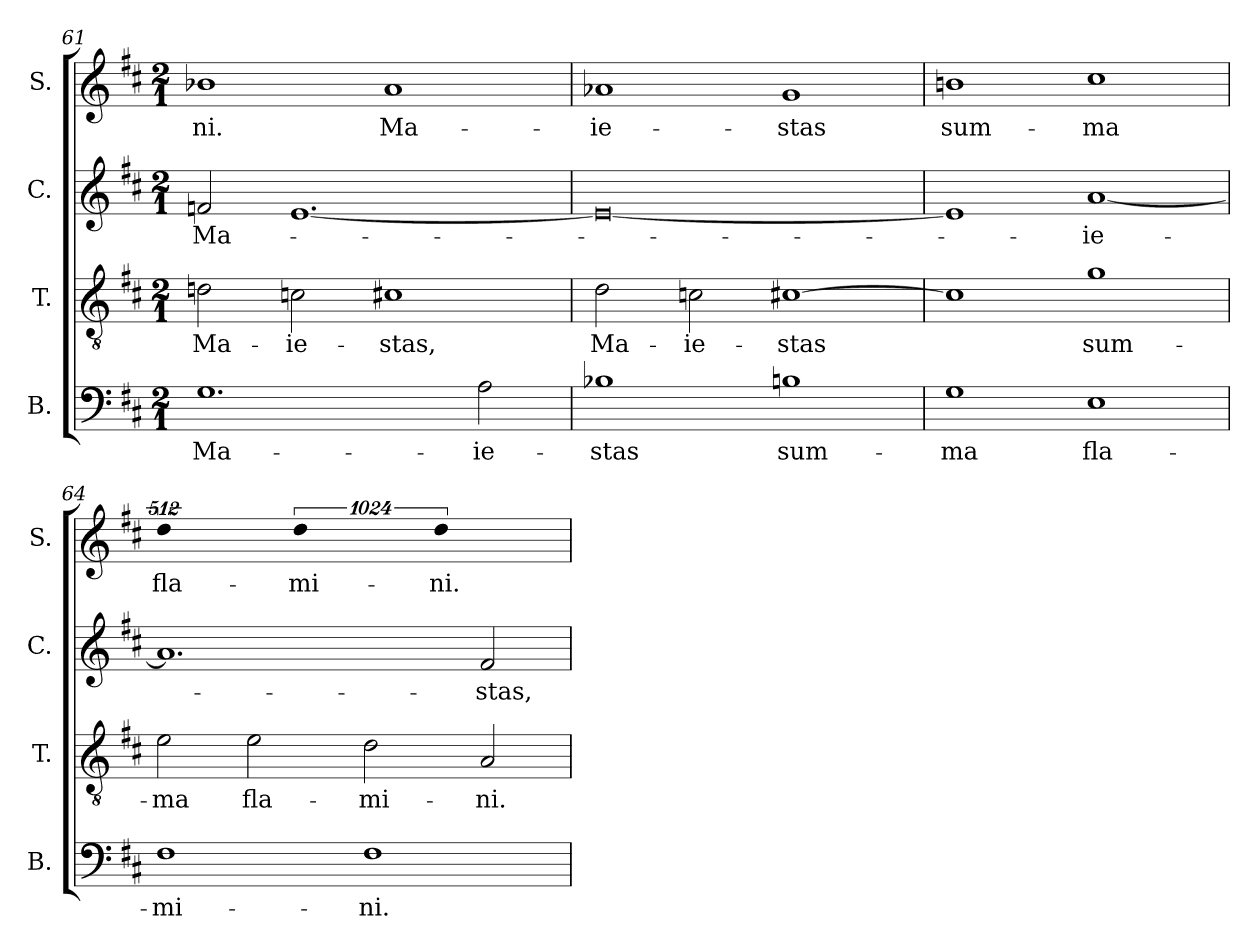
**kern	**text	**kern	**text	**kern	**text	**kern	**text
*part4	*part4	*part3	*part3	*part2	*part2	*part1	*part1
*staff4	*staff4	*staff3	*staff3	*staff2	*staff2	*staff1	*staff1
*I"B.	*	*I"T.	*	*I"C.	*	*I"S.	*
*I'B.	*	*I'T.	*	*I'C.	*	*I'S.	*
!!LO:PB:g=z
*clefF4	*	*clefGv2	*	*clefG2	*	*clefG2	*
*	*	*ITrd7c12	*	*	*	*	*
*k[f#c#]	*	*k[f#c#]	*	*k[f#c#]	*	*k[f#c#]	*
*D:	*	*D:	*	*D:	*	*D:	*
*M2/1	*	*M2/1	*	*M2/1	*	*M2/1	*
=61	=61	=61	=61	=61	=61	=61	=61
!	!LO:LY:b:color=#000000	!	!	!	!	!	!
!	!	!	!LO:LY:b:color=#000000	!	!	!	!
!	!	!	!	!	!LO:LY:b:color=#000000	!	!
!	!	!	!	!	!	!	!LO:LY:b:color=#000000
1.Gi	Ma-	2Dni\	Ma-	2fni/	Ma-	1b-Xi	-ni.
!	!	!	!LO:LY:b:color=#000000	!	!	!	!
.	.	2Cni\	-ie-	[1.ei	.	.	.
!	!	!	!LO:LY:b:color=#000000	!	!	!	!
!	!	!	!	!	!	!	!LO:LY:b:color=#000000
.	.	1C#Xi	-stas,	.	.	1ai	Ma-
!	!LO:LY:b:color=#000000	!	!	!	!	!	!
2Ai\	-ie-	.	.	.	.	.	.
=62	=62	=62	=62	=62	=62	=62	=62
!	!LO:LY:b:color=#000000	!	!	!	!	!	!
!	!	!	!LO:LY:b:color=#000000	!	!	!	!
!	!	!	!	!	!	!	!LO:LY:b:color=#000000
1B-Xi	-stas	2Di\	Ma-	0ei_	.	1a-Xi	-ie-
!	!	!	!LO:LY:b:color=#000000	!	!	!	!
.	.	2Cni\	-ie-	.	.	.	.
!	!LO:LY:b:color=#000000	!	!	!	!	!	!
!	!	!	!LO:LY:b:color=#000000	!	!	!	!
!	!	!	!	!	!	!	!LO:LY:b:color=#000000
1Bni	sum-	[1C#Xi	-stas	.	.	1gi	-stas
!!LO:LB:g=z
=63	=63	=63	=63	=63	=63	=63	=63
!	!LO:LY:b:color=#000000	!	!	!	!	!	!
!	!	!	!	!	!	!	!LO:LY:b:color=#000000
1Gi	-ma	1C#i]	.	1ei]	.	1bni	sum-
!	!LO:LY:b:color=#000000	!	!	!	!	!	!
!	!	!	!LO:LY:b:color=#000000	!	!	!	!
!	!	!	!	!	!LO:LY:b:color=#000000	!	!
!	!	!	!	!	!	!	!LO:LY:b:color=#000000
1Ei	fla-	1Gi	sum-	[1ai	-ie-	1cc#i	-ma
=64	=64	=64	=64	=64	=64	=64	=64
!	!LO:LY:b:color=#000000	!	!	!	!	!	!
!	!	!	!LO:LY:b:color=#000000	!	!	!LO:N:vis=1	!
!	!	!	!	!	!	!	!LO:LY:b:color=#000000
1F#i	-mi-	2Ei\	-ma	1.ai]	.	512%341ddi	fla-
!	!	!	!LO:LY:b:color=#000000	!	!	!	!
.	.	2Ei\	fla-	.	.	.	.
!	!	!	!	!	!	!LO:N:vis=1	!
!	!	!	!	!	!	!	!LO:LY:b:color=#000000
.	.	.	.	.	.	1024%683ddi	-mi-
!	!LO:LY:b:color=#000000	!	!	!	!	!	!
!	!	!	!LO:LY:b:color=#000000	!	!	!	!
1F#i	-ni.	2Di\	-mi-	.	.	.	.
!	!	!	!	!	!	!LO:N:vis=1	!
!	!	!	!	!	!	!	!LO:LY:b:color=#000000
.	.	.	.	.	.	1024%683ddi	-ni.
!	!	!	!LO:LY:b:color=#000000	!	!	!	!
!	!	!	!	!	!LO:LY:b:color=#000000	!	!
.	.	2AAi/	-ni.	2f#i/	-stas,	.	.
=	=	=	=	=	=	=	=
*-	*-	*-	*-	*-	*-	*-	*-
